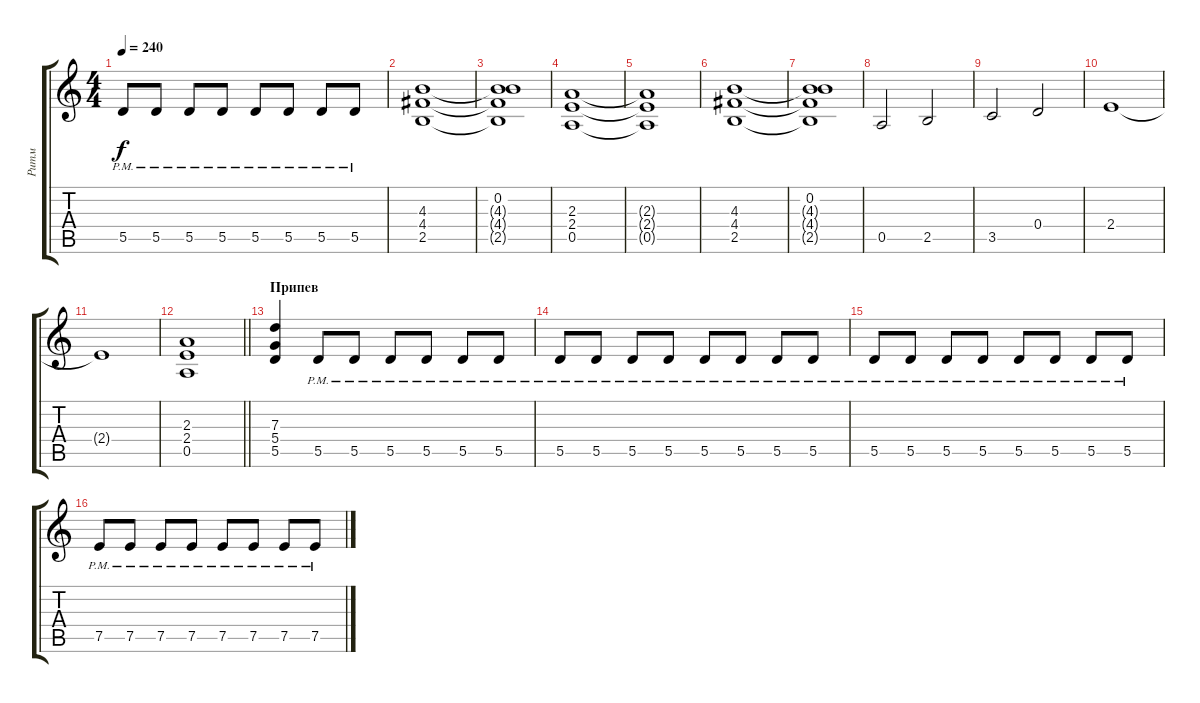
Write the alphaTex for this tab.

\track ("Ритм" "Ритм") {instrument distortionguitar}
\staff {score tabs}
\tuning (E4 B3 G3 D3 A2 E2) {hide}
\ts (4 4)
\tempo 240
\clef g2
\ks c
5.5{pm}.8{dy f} 5.5{pm}.8 5.5{pm}.8 5.5{pm}.8 5.5{pm}.8 5.5{pm}.8 5.5{pm}.8 5.5{pm}.8 |
(4.3 4.4 2.5).1 |
(0.2 4.3{t} 4.4{t} 2.5{t}).1 |
(2.3 2.4 0.5).1 |
(2.3{t} 2.4{t} 0.5{t}).1 |
(4.3 4.4 2.5).1 |
(0.2 4.3{t} 4.4{t} 2.5{t}).1 |
0.5.2 2.5.2 |
3.5.2 0.4.2 |
2.4.1 |
2.4{t}.1 |
\barLineRight lightlight
(2.3 2.4 0.5).1 |
\section ("" "Припев")
(7.3 5.4 5.5).4 5.5{pm}.8 5.5{pm}.8 5.5{pm}.8 5.5{pm}.8 5.5{pm}.8 5.5{pm}.8 |
5.5{pm}.8 5.5{pm}.8 5.5{pm}.8 5.5{pm}.8 5.5{pm}.8 5.5{pm}.8 5.5{pm}.8 5.5{pm}.8 |
5.5{pm}.8 5.5{pm}.8 5.5{pm}.8 5.5{pm}.8 5.5{pm}.8 5.5{pm}.8 5.5{pm}.8 5.5{pm}.8 |
7.5{pm}.8 7.5{pm}.8 7.5{pm}.8 7.5{pm}.8 7.5{pm}.8 7.5{pm}.8 7.5{pm}.8 7.5{pm}.8
